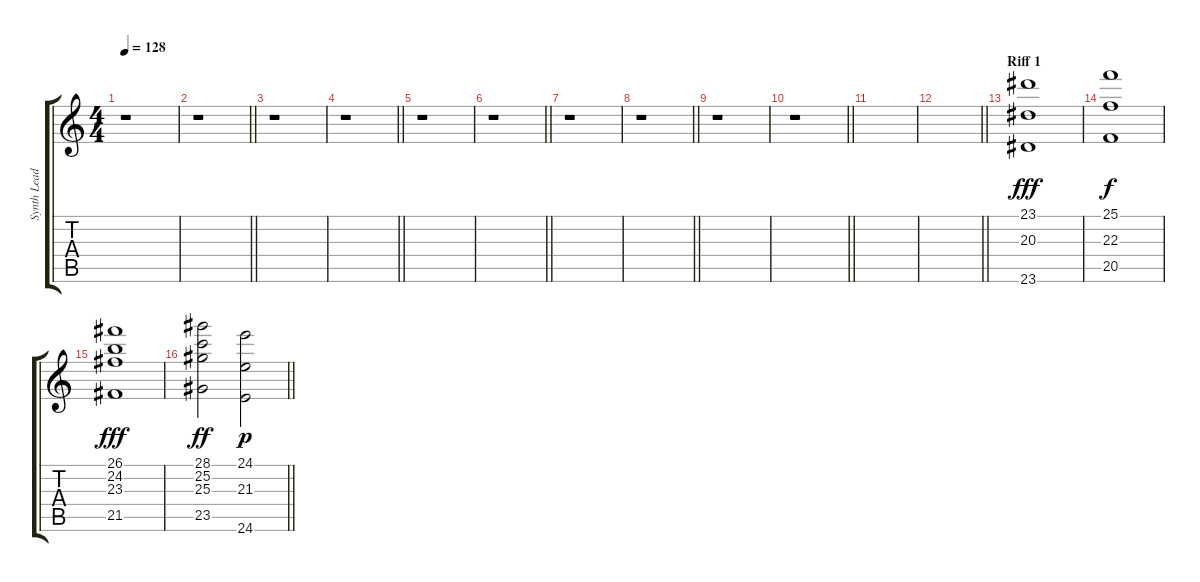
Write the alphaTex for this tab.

\track ("Synth Lead" "Synth Lead") {instrument lead2sawtooth}
\staff {score tabs}
\tuning (E4 B3 G3 D3 A2 E2) {hide}
\ts (4 4)
\tempo 128
\clef g2
\ks c
r.1{dy p} |
\barLineRight lightlight
r.1 |
r.1 |
\barLineRight lightlight
r.1 |
r.1 |
\barLineRight lightlight
r.1 |
r.1 |
\barLineRight lightlight
r.1 |
r.1 |
\barLineRight lightlight
r.1 |
|
\barLineRight lightlight
|
\section ("" "Riff 1")
(23.1 20.3 23.6).1{dy fff} |
(25.1 22.3 20.5).1{dy f} |
(26.1 24.2 23.3 21.5).1{dy fff} |
\barLineRight lightlight
(28.1 25.2 25.3 23.5).2{dy ff} (24.1 21.3 24.6).2{dy p}
